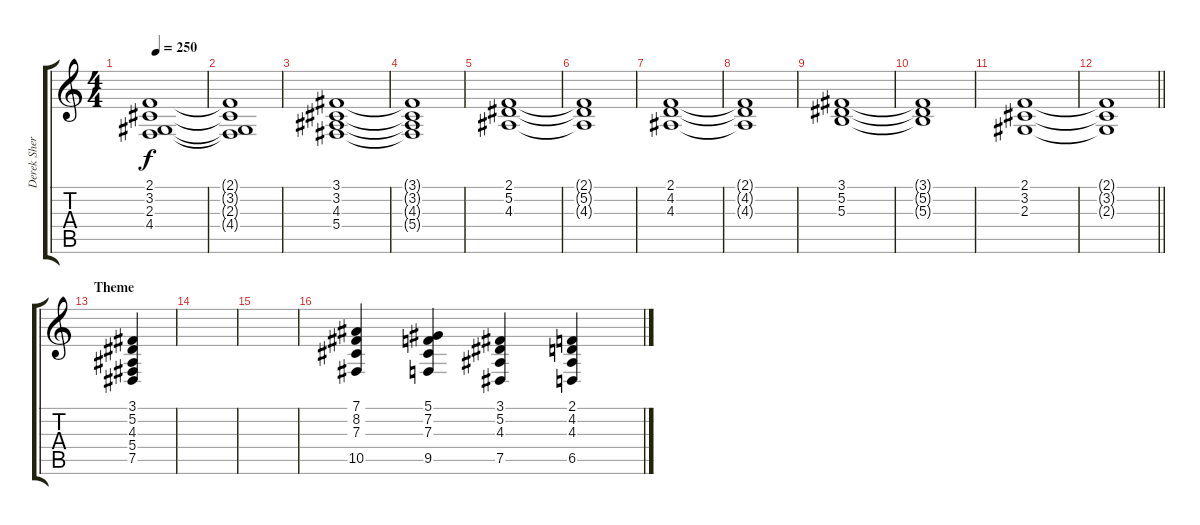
\track ("Derek Sherinian" "Derek Sher") {instrument choiraahs}
\staff {score tabs}
\tuning (Eb4 Bb3 Gb3 Db3 Ab2 Eb2) {hide}
\ts (4 4)
\tempo 250
\clef g2
\ks c
(2.1 3.2 2.3 4.4).1{dy f} |
(2.1{t} 3.2{t} 2.3{t} 4.4{t}).1 |
(3.1 3.2 4.3 5.4).1 |
(3.1{t} 3.2{t} 4.3{t} 5.4{t}).1 |
(2.1 5.2 4.3).1 |
(2.1{t} 5.2{t} 4.3{t}).1 |
(2.1 4.2 4.3).1 |
(2.1{t} 4.2{t} 4.3{t}).1 |
(3.1 5.2 5.3).1 |
(3.1{t} 5.2{t} 5.3{t}).1 |
(2.1 3.2 2.3).1 |
\barLineRight lightlight
(2.1{t} 3.2{t} 2.3{t}).1 |
\section ("" "Theme")
(3.1 5.2 4.3 5.4 7.5).4 |
|
|
(7.1 8.2 7.3 10.5).4 (5.1 7.2 7.3 9.5).4 (3.1 5.2 4.3 7.5).4 (2.1 4.2 4.3 6.5).4
